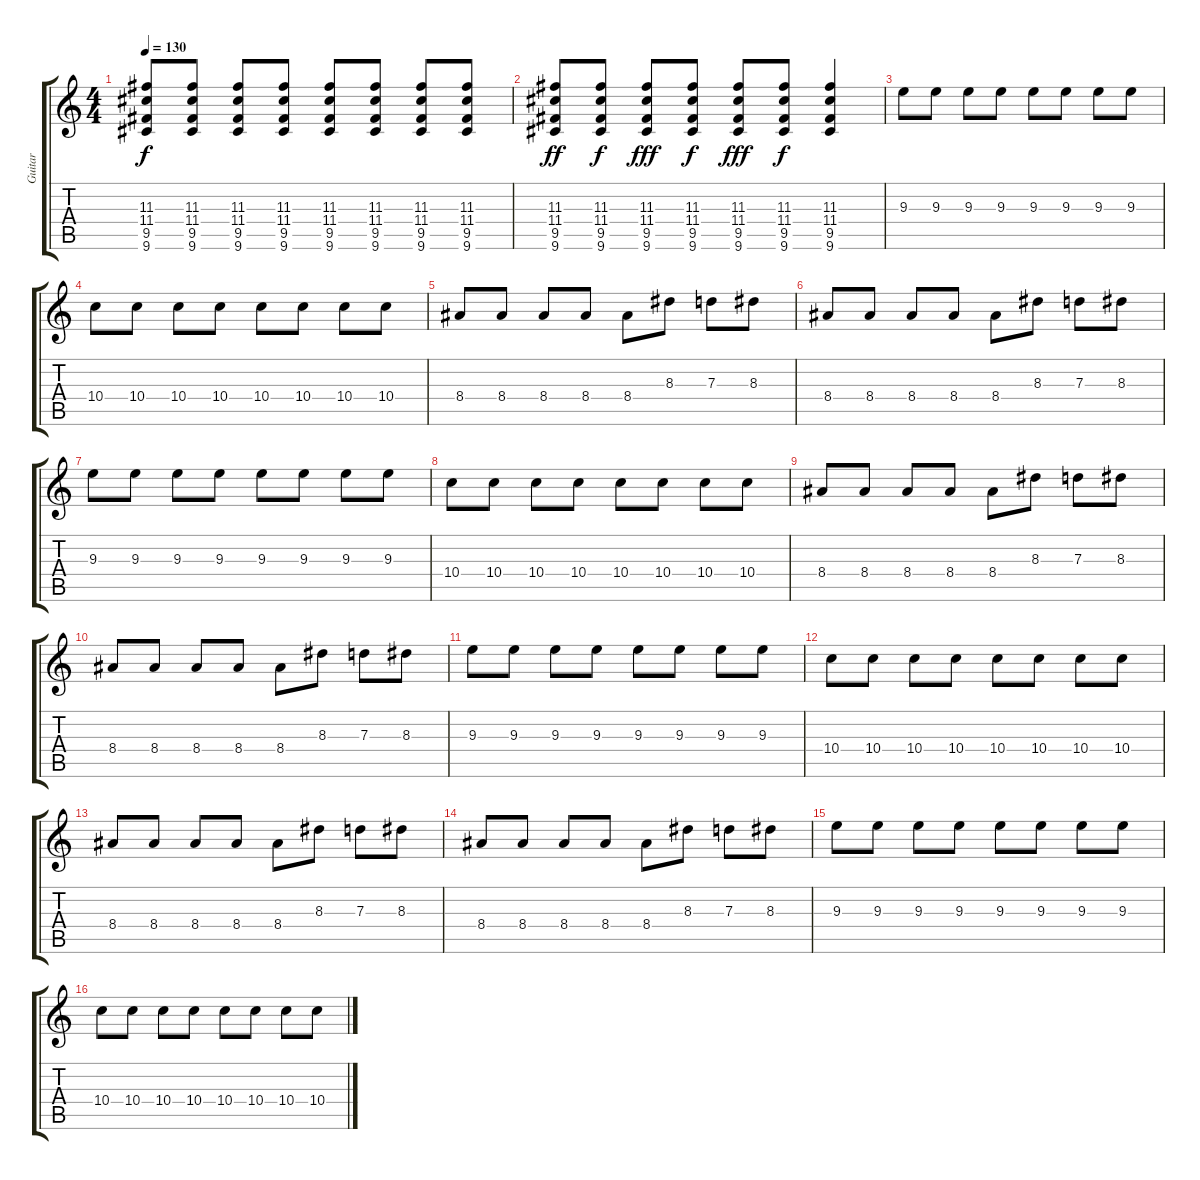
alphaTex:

\track ("Guitar" "Guitar") {instrument distortionguitar}
\staff {score tabs}
\tuning (E4 B3 G3 D3 A2 E2) {hide}
\ts (4 4)
\tempo 130
\clef g2
\ks c
(11.3 11.4 9.5 9.6).8{dy f} (11.3 11.4 9.5 9.6).8 (11.3 11.4 9.5 9.6).8 (11.3 11.4 9.5 9.6).8 (11.3 11.4 9.5 9.6).8 (11.3 11.4 9.5 9.6).8 (11.3 11.4 9.5 9.6).8 (11.3 11.4 9.5 9.6).8 |
(11.3 11.4 9.5 9.6).8{dy ff} (11.3 11.4 9.5 9.6).8{dy f} (11.3 11.4 9.5 9.6).8{dy fff} (11.3 11.4 9.5 9.6).8{dy f} (11.3 11.4 9.5 9.6).8{dy fff} (11.3 11.4 9.5 9.6).8{dy f} (11.3 11.4 9.5 9.6).4 |
9.3.8 9.3.8 9.3.8 9.3.8 9.3.8 9.3.8 9.3.8 9.3.8 |
10.4.8 10.4.8 10.4.8 10.4.8 10.4.8 10.4.8 10.4.8 10.4.8 |
8.4.8 8.4.8 8.4.8 8.4.8 8.4.8 8.3.8 7.3.8 8.3.8 |
8.4.8 8.4.8 8.4.8 8.4.8 8.4.8 8.3.8 7.3.8 8.3.8 |
9.3.8 9.3.8 9.3.8 9.3.8 9.3.8 9.3.8 9.3.8 9.3.8 |
10.4.8 10.4.8 10.4.8 10.4.8 10.4.8 10.4.8 10.4.8 10.4.8 |
8.4.8 8.4.8 8.4.8 8.4.8 8.4.8 8.3.8 7.3.8 8.3.8 |
8.4.8 8.4.8 8.4.8 8.4.8 8.4.8 8.3.8 7.3.8 8.3.8 |
9.3.8 9.3.8 9.3.8 9.3.8 9.3.8 9.3.8 9.3.8 9.3.8 |
10.4.8 10.4.8 10.4.8 10.4.8 10.4.8 10.4.8 10.4.8 10.4.8 |
8.4.8 8.4.8 8.4.8 8.4.8 8.4.8 8.3.8 7.3.8 8.3.8 |
8.4.8 8.4.8 8.4.8 8.4.8 8.4.8 8.3.8 7.3.8 8.3.8 |
9.3.8 9.3.8 9.3.8 9.3.8 9.3.8 9.3.8 9.3.8 9.3.8 |
10.4.8 10.4.8 10.4.8 10.4.8 10.4.8 10.4.8 10.4.8 10.4.8
